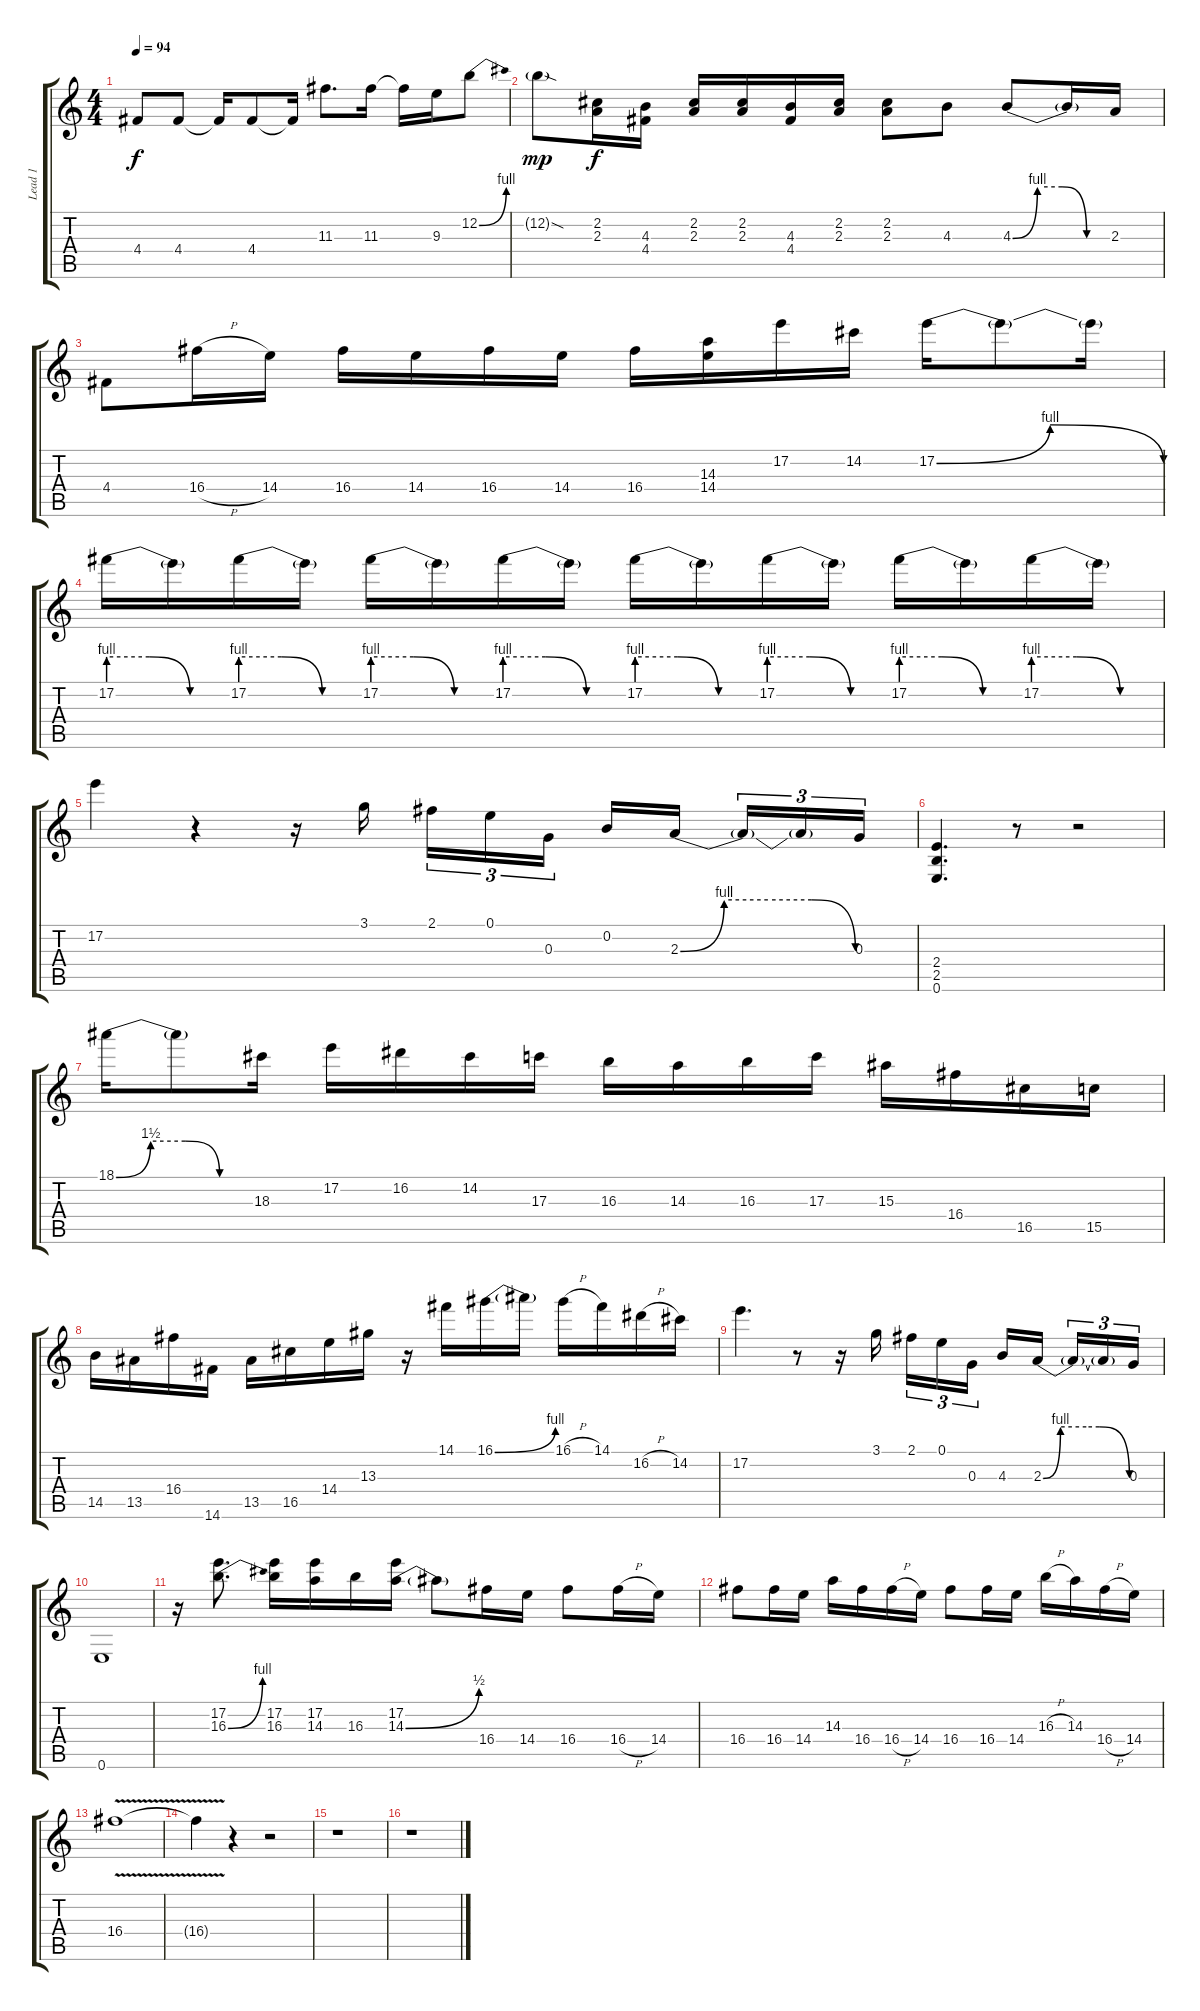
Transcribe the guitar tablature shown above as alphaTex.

\track ("Lead 1" "Lead 1") {instrument overdrivenguitar}
\staff {score tabs}
\tuning (E4 B3 G3 D3 A2 E2) {hide}
\ts (4 4)
\tempo 94
\clef g2
\ks c
4.4{t}.8{dy f} 4.4.8 4.4{t}.16 4.4.8 4.4{t}.16 11.3.8{d} 11.3.16 11.3{t}.16 9.3.16 12.2{be (bend 0 0 60 4)}.8 |
12.2{sod g}.8{dy mp} (2.2 2.3).16{dy f} (4.3 4.4).16 (2.2 2.3).16 (2.2 2.3).16 (4.3 4.4).16 (2.2 2.3).16 (2.2 2.3).8 4.3.8 4.3{be (custom 0 0 15 4 30 4 45 0 60 0)}.8 4.3{t}.16 2.3.16 |
4.4.8 16.4{h}.16 14.4.16 16.4.16 14.4.16 16.4.16 14.4.16 16.4.16 (14.3 14.4).16 17.2.16 14.2.16 17.2{be (bendrelease 0 0 11 4 11 4 60 0)}.16 17.2{t}.8 17.2{t}.16 |
17.2{be (custom 0 4 20 4 40 0 60 0)}.16 17.2{t}.16 17.2{be (custom 0 4 20 4 40 0 60 0)}.16 17.2{t}.16 17.2{be (custom 0 4 20 4 40 0 60 0)}.16 17.2{t}.16 17.2{be (custom 0 4 20 4 40 0 60 0)}.16 17.2{t}.16 17.2{be (custom 0 4 20 4 40 0 60 0)}.16 17.2{t}.16 17.2{be (custom 0 4 20 4 40 0 60 0)}.16 17.2{t}.16 17.2{be (custom 0 4 20 4 40 0 60 0)}.16 17.2{t}.16 17.2{be (custom 0 4 20 4 40 0 60 0)}.16 17.2{t}.16 |
17.2.4 r.4 r.16 3.1.16 2.1.16{tu (3 2)} 0.1.16{tu (3 2)} 0.3.16{tu (3 2)} 0.2.16 2.3{be (custom 0 0 15 4 30 4 45 4 60 0)}.16 2.3{t}.16{tu (3 2)} 2.3{t}.16{tu (3 2)} 0.3.16{tu (3 2)} |
(2.4 2.5 0.6).4{d} r.8 r.2 |
18.1{be (custom 0 0 15 6 30 6 45 0 60 0)}.16 18.1{t}.8 18.3.16 17.2.16 16.2.16 14.2.16 17.3.16 16.3.16 14.3.16 16.3.16 17.3.16 15.3.16 16.4.16 16.5.16 15.5.16 |
14.5.16 13.5.16 16.4.16 14.6.16 13.5.16 16.5.16 14.4.16 13.3.16 r.16 14.1.16 16.1{be (bend 0 0 60 4)}.16 16.1{t}.16 16.1{h}.16 14.1.16 16.2{h}.16 14.2.16 |
17.2.4{d} r.8 r.16 3.1.16 2.1.16{tu (3 2)} 0.1.16{tu (3 2)} 0.3.16{tu (3 2)} 4.3.16 2.3{be (custom 0 0 12 4 30 4 39 4 60 0)}.16 2.3{t}.16{tu (3 2)} 2.3{t}.16{tu (3 2)} 0.3.16{tu (3 2)} |
0.6.1 |
r.16 (17.2 16.3{be (bend 0 0 60 4)}).8{d} (17.2 16.3).16 (17.2 14.3).16 16.3.16 (17.2 14.3{be (bend 0 0 60 2)}).16 14.3{t}.8 16.4.16 14.4.16 16.4.8 16.4{h}.16 14.4.16 |
16.4.8 16.4.16 14.4.16 14.3.16 16.4.16 16.4{h}.16 14.4.16 16.4.8 16.4.16 14.4.16 16.3{h}.16 14.3.16 16.4{h}.16 14.4.16 |
16.4{v}.1 |
16.4{t}.4 r.4 r.2 |
r.1 |
r.1
